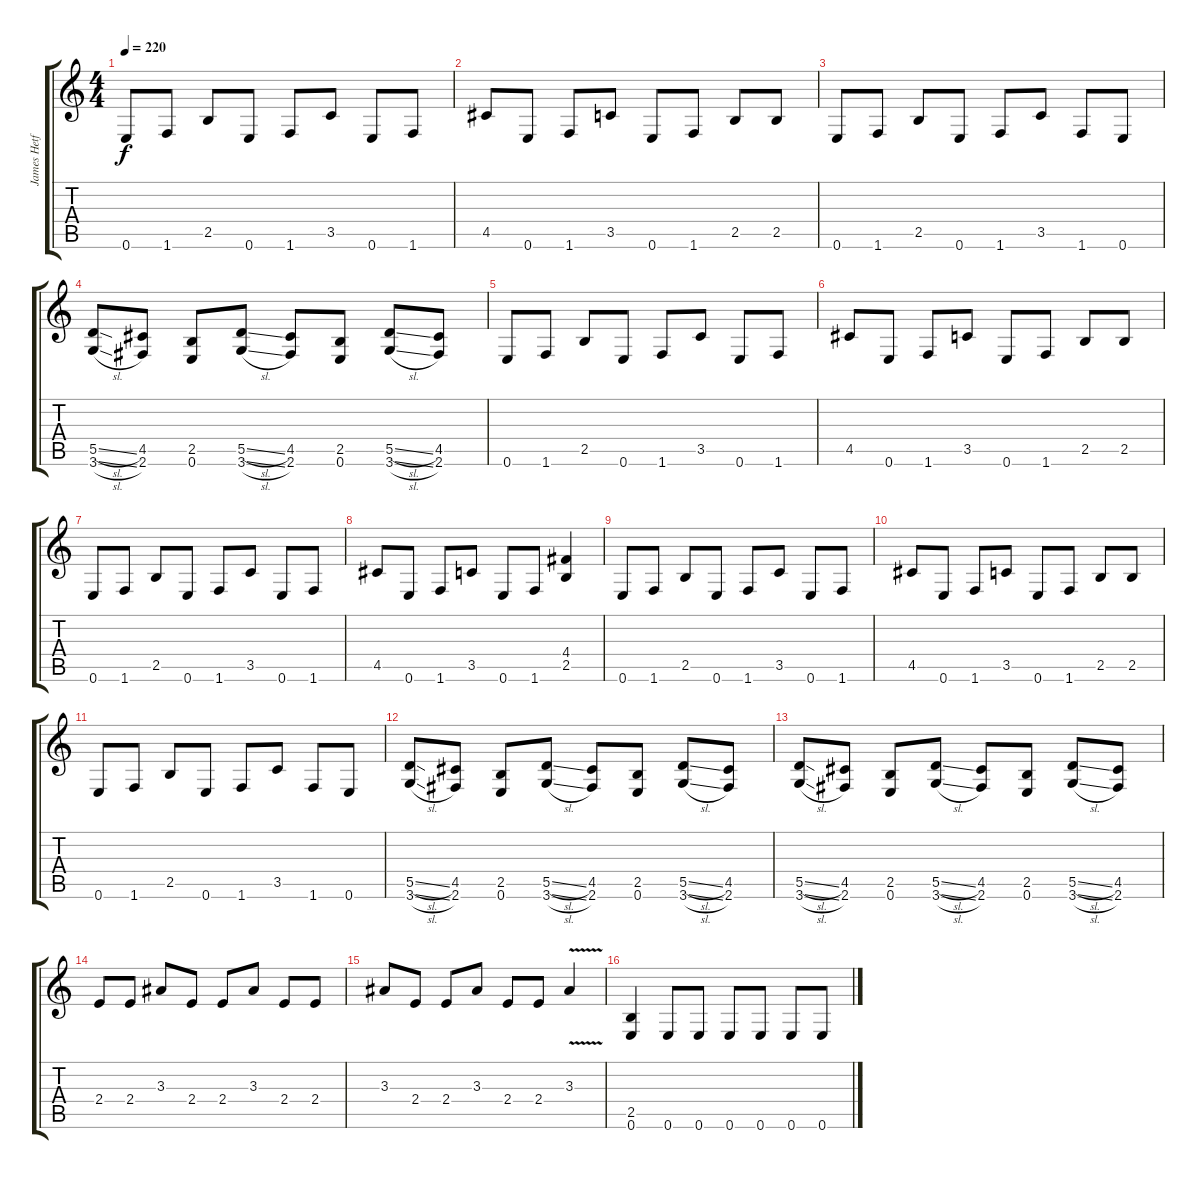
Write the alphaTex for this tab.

\track ("James Hetfield (Rithm & Lead Guitars)" "James Hetf") {instrument distortionguitar}
\staff {score tabs}
\tuning (E4 B3 G3 D3 A2 E2) {hide}
\ts (4 4)
\tempo 220
\clef g2
\ks c
0.6.8{dy f instrument distortionguitar} 1.6.8 2.5.8 0.6.8 1.6.8 3.5.8 0.6.8 1.6.8 |
4.5.8 0.6.8 1.6.8 3.5.8 0.6.8 1.6.8 2.5.8 2.5.8 |
0.6.8 1.6.8 2.5.8 0.6.8 1.6.8 3.5.8 1.6.8 0.6.8 |
(5.5{sl} 3.6{sl}).8 (4.5 2.6).8 (2.5 0.6).8 (5.5{sl} 3.6{sl}).8 (4.5 2.6).8 (2.5 0.6).8 (5.5{sl} 3.6{sl}).8 (4.5 2.6).8 |
0.6.8 1.6.8 2.5.8 0.6.8 1.6.8 3.5.8 0.6.8 1.6.8 |
4.5.8 0.6.8 1.6.8 3.5.8 0.6.8 1.6.8 2.5.8 2.5.8 |
0.6.8 1.6.8 2.5.8 0.6.8 1.6.8 3.5.8 0.6.8 1.6.8 |
4.5.8 0.6.8 1.6.8 3.5.8 0.6.8 1.6.8 (4.4 2.5).4 |
0.6.8 1.6.8 2.5.8 0.6.8 1.6.8 3.5.8 0.6.8 1.6.8 |
4.5.8 0.6.8 1.6.8 3.5.8 0.6.8 1.6.8 2.5.8 2.5.8 |
0.6.8 1.6.8 2.5.8 0.6.8 1.6.8 3.5.8 1.6.8 0.6.8 |
(5.5{sl} 3.6{sl}).8 (4.5 2.6).8 (2.5 0.6).8 (5.5{sl} 3.6{sl}).8 (4.5 2.6).8 (2.5 0.6).8 (5.5{sl} 3.6{sl}).8 (4.5 2.6).8 |
(5.5{sl} 3.6{sl}).8 (4.5 2.6).8 (2.5 0.6).8 (5.5{sl} 3.6{sl}).8 (4.5 2.6).8 (2.5 0.6).8 (5.5{sl} 3.6{sl}).8 (4.5 2.6).8 |
2.4.8 2.4.8 3.3.8 2.4.8 2.4.8 3.3.8 2.4.8 2.4.8 |
3.3.8 2.4.8 2.4.8 3.3.8 2.4.8 2.4.8 3.3{v}.4{instrument guitarharmonics} |
(2.5 0.6).4{instrument distortionguitar} 0.6.8 0.6.8 0.6.8 0.6.8 0.6.8 0.6.8
